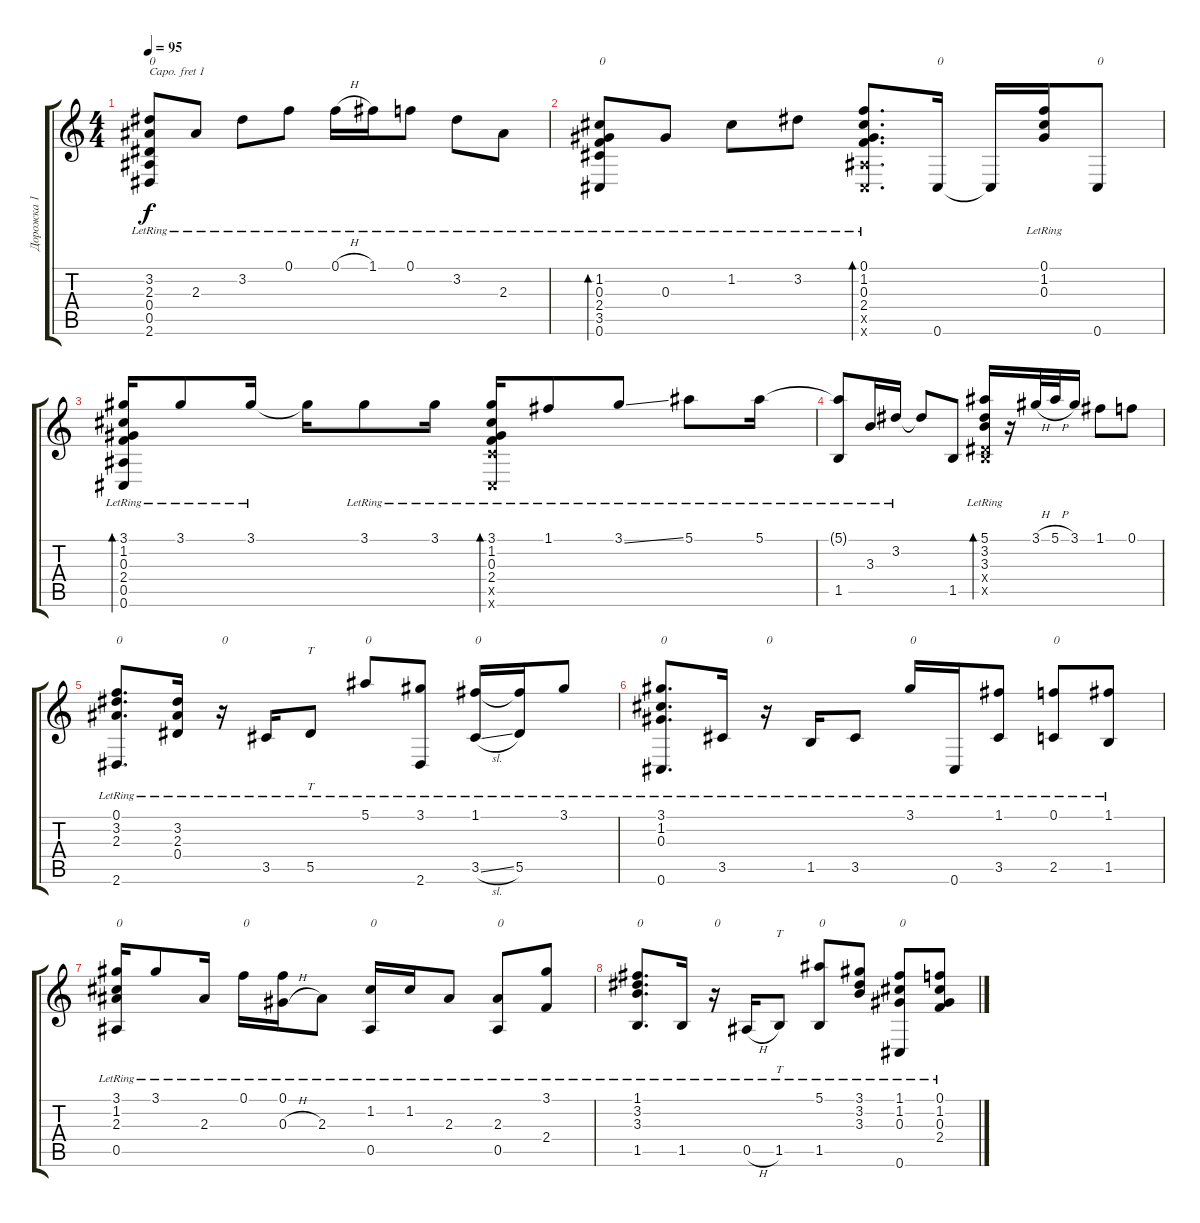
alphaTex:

\track ("Дорожка 1" "Дорожка 1") {instrument acousticguitarsteel}
\staff {score tabs}
\capo 1
\tuning (E4 B3 G3 D3 A2 C2) {hide}
\ts (4 4)
\tempo 95
\clef g2
\ks c
(3.2{lr} 2.3{lr} 0.4{lr} 0.5{lr} 2.6{lr}).8{txt "0" dy f} 2.3{lr}.8 3.2{lr}.8 0.1{lr}.8 0.1{h lr}.16 1.1{lr}.16 0.1{lr}.8 3.2{lr}.8 2.3{lr}.8 |
(1.2{lr} 0.3{lr} 2.4{lr} 3.5{lr} 0.6{lr}).8{bd 60 txt "0"} 0.3{lr}.8 1.2{lr}.8 3.2{lr}.8 (0.1{lr} 1.2{lr} 0.3{lr} 2.4 0.5{x} 0.6{x}).8{d bd 60} 0.6.16{txt "0"} 0.6{t}.16 (0.1 1.2{lr} 0.3).16 0.6.8{txt "0"} |
(3.1{lr} 1.2{lr} 0.3{lr} 2.4{lr} 0.5{lr} 0.6{lr}).16{bd 60} 3.1{lr}.8 3.1{lr}.16 3.1{t}.16 3.1{lr}.8 3.1{lr}.16 (3.1{lr} 1.2{lr} 0.3{lr} 2.4 2.5{x} 0.6{x}).16{bd 60} 1.1{lr}.8 3.1{ss lr}.8 5.1{lr}.8 5.1{lr}.16 |
(5.1{t} 1.5{lr}).8 3.3{lr}.16 3.2{lr}.16 3.2{t}.8 1.5.8 (5.1{lr} 3.2{lr} 3.3{lr} 0.4{x} 1.5{x}).16{bd 60} r.16 3.1{h}.32 5.1{h}.32 3.1.16 1.1.8 0.1.8 |
(0.1{lr} 3.2{lr} 2.3{lr} 2.6{lr}).8{d txt "0"} (3.2{lr} 2.3{lr} 0.4{lr}).16 r.16{txt "0"} 3.5{lr}.16 5.5{lr}.8{tt} 5.1{lr}.8{txt "0"} (3.1{lr} 2.6{lr}).8 (1.1{lr} 3.5{sl lr}).16{txt "0"} (1.1{t} 5.5{lr}).16 3.1{lr}.8 |
(3.1{lr} 1.2{lr} 0.3{lr} 0.6{lr}).8{d txt "0"} 3.5{lr}.16 r.16{txt "0"} 1.5{lr}.16 3.5{lr}.8 3.1{lr}.16{txt "0"} 0.6{lr}.16 (1.1{lr} 3.5{lr}).8 (0.1{lr} 2.5{lr}).8{txt "0"} (1.1{lr} 1.5{lr}).8 |
(3.1{lr} 1.2{lr} 2.3{lr} 0.5{lr}).16{txt "0"} 3.1{lr}.8 2.3{lr}.16 0.1{lr}.16{txt "0"} (0.1{lr} 0.3{h lr}).16 2.3{lr}.8 (1.2{lr} 0.5{lr}).16{txt "0"} 1.2{lr}.16 2.3{lr}.8 (2.3{lr} 0.5{lr}).8{txt "0"} (3.1{lr} 2.4{lr}).8 |
(1.1{lr} 3.2{lr} 3.3{lr} 1.5{lr}).8{d txt "0"} 1.5{lr}.16 r.16{txt "0"} 0.5{h lr}.16 1.5{lr}.8{tt} (5.1{lr} 1.5{lr}).8{txt "0"} (3.1{lr} 3.2{lr} 3.3{lr}).8 (1.1{lr} 1.2{lr} 0.3{lr} 0.6{lr}).8{txt "0"} (0.1{lr} 1.2{lr} 0.3{lr} 2.4{lr}).8
